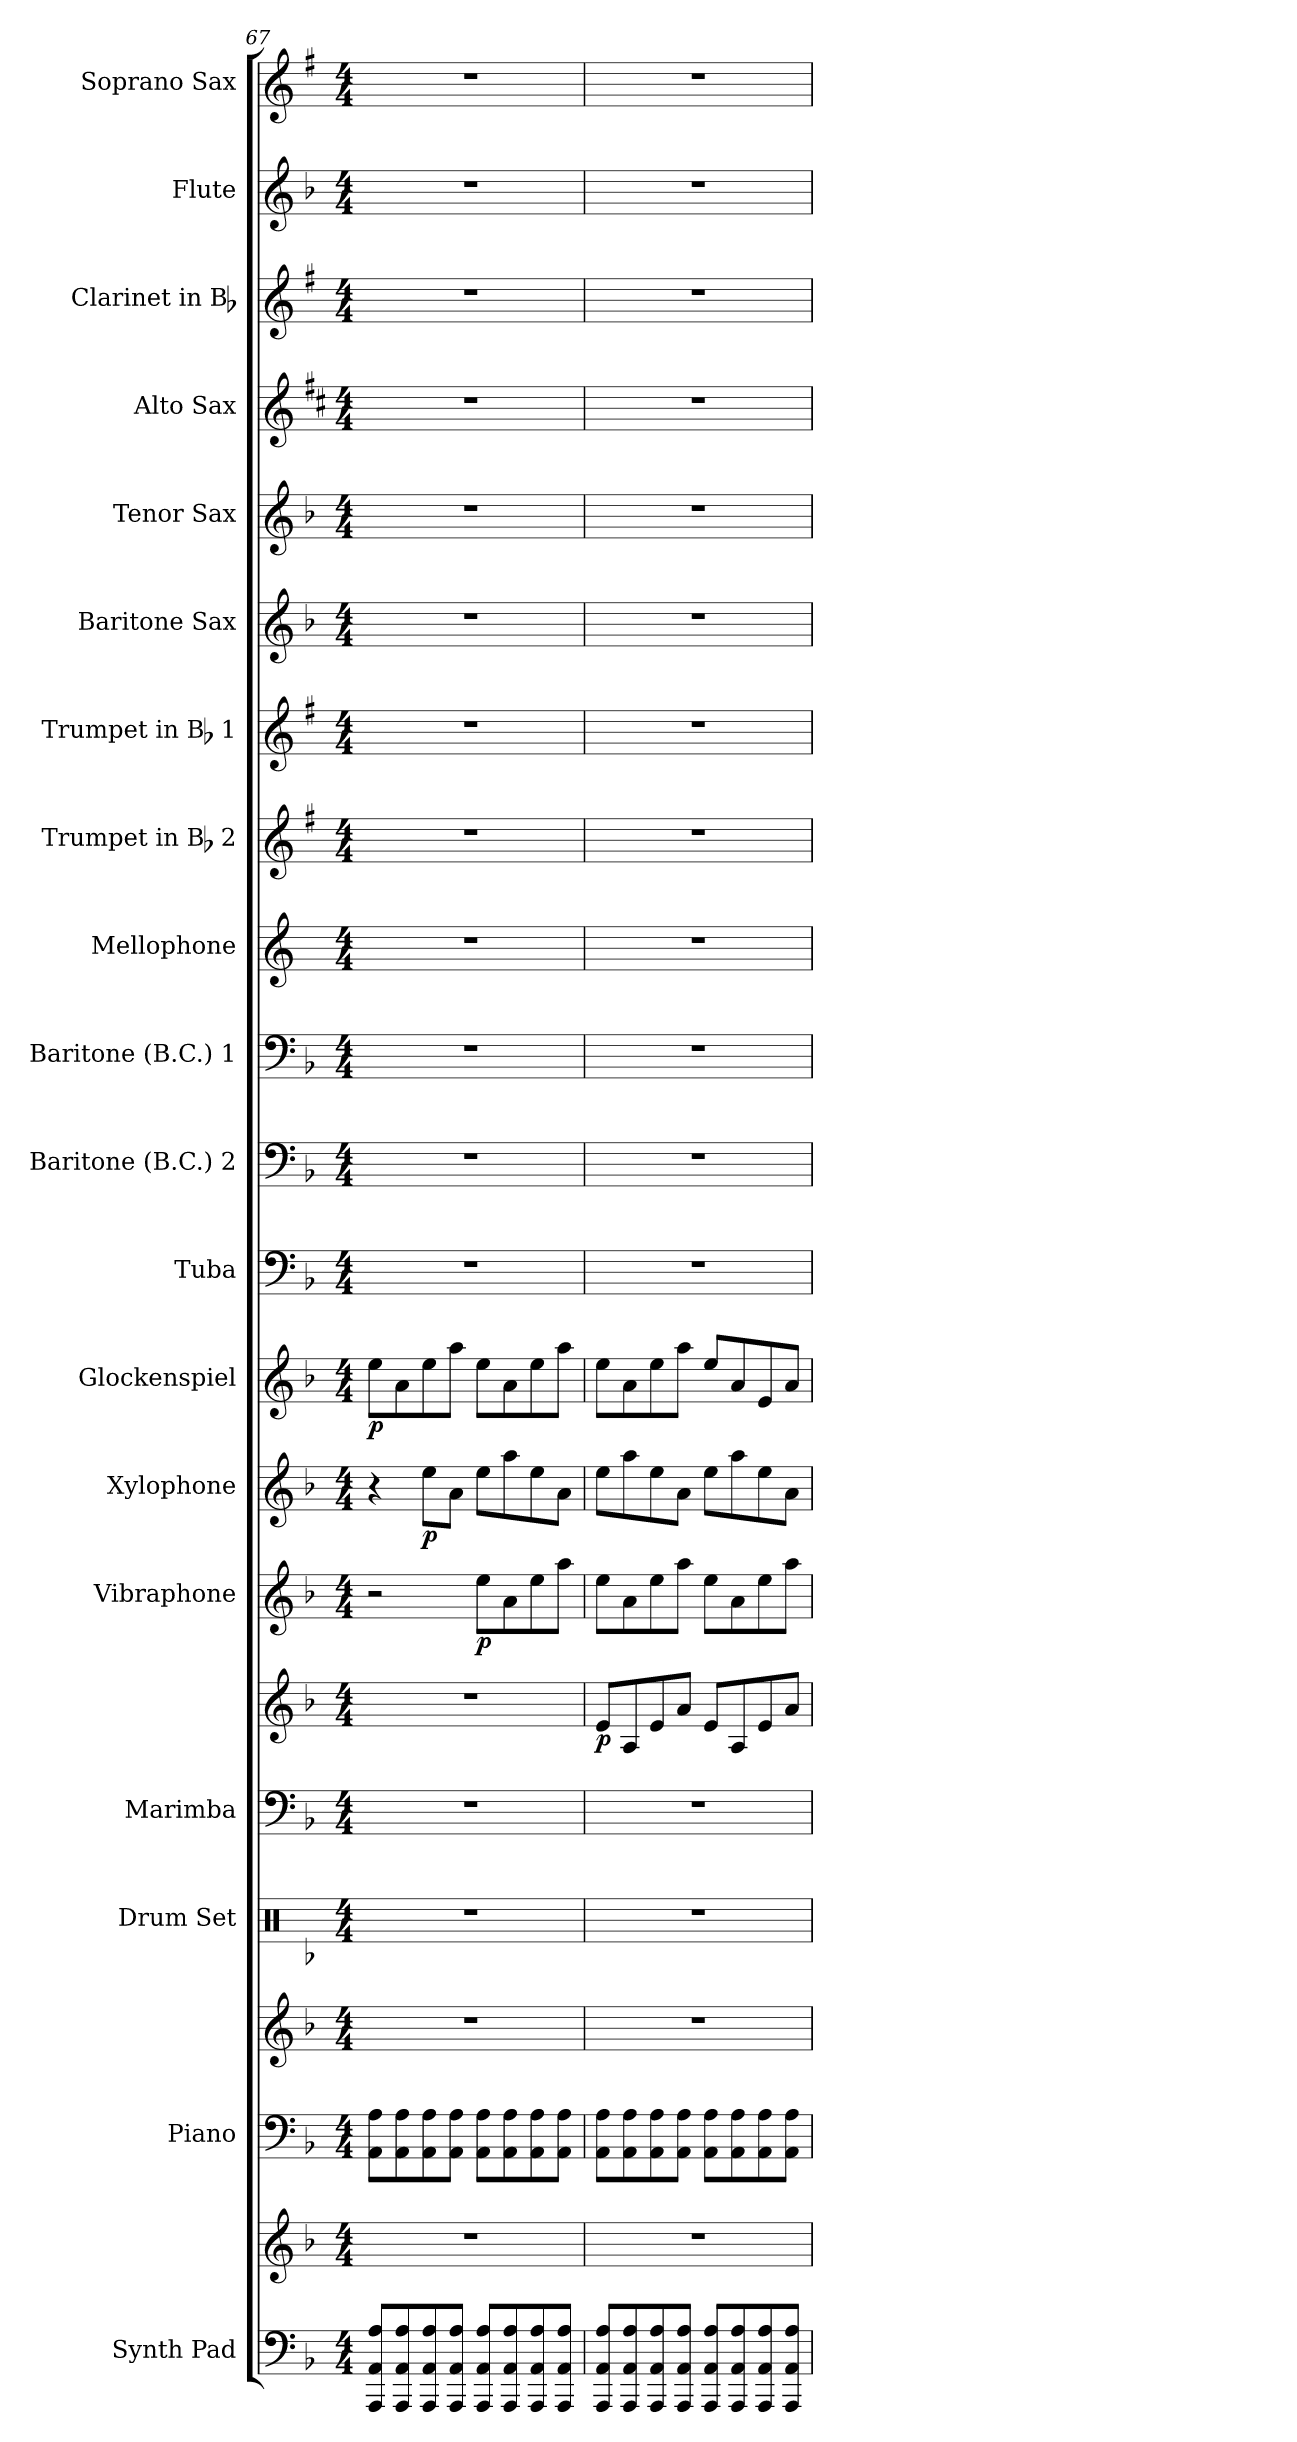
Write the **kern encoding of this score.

**kern	**kern	**kern	**kern	**kern	**kern	**kern	**dynam	**kern	**dynam	**kern	**dynam	**kern	**dynam	**kern	**kern	**kern	**kern	**kern	**kern	**kern	**kern	**kern	**kern	**kern	**kern
*part19	*part19	*part18	*part18	*part17	*part16	*part16	*part16	*part15	*part15	*part14	*part14	*part13	*part13	*part12	*part11	*part10	*part9	*part8	*part7	*part6	*part5	*part4	*part3	*part2	*part1
*staff22	*staff21	*staff20	*staff19	*staff18	*staff17	*staff16	*staff16/17	*staff15	*staff15	*staff14	*staff14	*staff13	*staff13	*staff12	*staff11	*staff10	*staff9	*staff8	*staff7	*staff6	*staff5	*staff4	*staff3	*staff2	*staff1
*I"Synth Pad	*	*I"Piano	*	*I"Drum Set	*I"Marimba	*	*	*I"Vibraphone	*	*I"Xylophone	*	*I"Glockenspiel	*	*I"Tuba	*I"Baritone (B.C.) 2	*I"Baritone (B.C.) 1	*I"Mellophone	*I"Trumpet in Bb 2	*I"Trumpet in Bb 1	*I"Baritone Sax	*I"Tenor Sax	*I"Alto Sax	*I"Clarinet in Bb	*I"Flute	*I"Soprano Sax
*I'Pad	*	*I'Pno.	*	*I'D. S.	*I'Mrb.	*	*	*I'Vib.	*	*I'Xyl.	*	*I'Glk.	*	*I'Tuba	*I'Bar. 2	*I'Bar. 1	*I'Mello.	*	*	*I'B. Sx.	*I'T. Sx.	*I'A. Sx.	*	*I'Fl.	*I'S. Sx.
*clefF4	*clefG2	*clefF4	*clefG2	*clefX	*clefF4	*clefG2	*	*clefG2	*	*clefG2	*	*clefG2	*	*clefF4	*clefF4	*clefF4	*clefG2	*clefG2	*clefG2	*clefG2	*clefG2	*clefG2	*clefG2	*clefG2	*clefG2
*	*	*	*	*	*	*	*	*	*	*ITrd-7c-12	*	*ITrd-14c-24	*	*	*	*	*ITrd4c7	*ITrd1c2	*ITrd1c2	*ITrd12c21	*ITrd8c14	*ITrd5c9	*ITrd1c2	*	*ITrd1c2
*k[b-]	*k[b-]	*k[b-]	*k[b-]	*k[b-]	*k[b-]	*k[b-]	*	*k[b-]	*	*k[b-]	*	*k[b-]	*	*k[b-]	*k[b-]	*k[b-]	*k[b-]	*k[b-]	*k[b-]	*k[b-]	*k[b-]	*k[b-]	*k[b-]	*k[b-]	*k[b-]
*F:	*F:	*F:	*F:	*F:	*F:	*F:	*	*F:	*	*F:	*	*F:	*	*F:	*F:	*F:	*F:	*F:	*F:	*F:	*F:	*F:	*F:	*F:	*F:
*M4/4	*M4/4	*M4/4	*M4/4	*M4/4	*M4/4	*M4/4	*	*M4/4	*	*M4/4	*	*M4/4	*	*M4/4	*M4/4	*M4/4	*M4/4	*M4/4	*M4/4	*M4/4	*M4/4	*M4/4	*M4/4	*M4/4	*M4/4
=67	=67	=67	=67	=67	=67	=67	=67	=67	=67	=67	=67	=67	=67	=67	=67	=67	=67	=67	=67	=67	=67	=67	=67	=67	=67
!	!	!	!	!	!	!	!	!	!	!	!	!	!LO:DY:b	!	!	!	!	!	!	!	!	!	!	!	!
8AAA/ 8AA/ 8A/L	1r	8AA\ 8A\L	1r	1r	1r	1r	.	2r	.	4r	.	8eeee\L	p	1r	1r	1r	1r	1r	1r	1r	1r	1r	1r	1r	1r
8AAA/ 8AA/ 8A/	.	8AA\ 8A\	.	.	.	.	.	.	.	.	.	8aaa\	.	.	.	.	.	.	.	.	.	.	.	.	.
!	!	!	!	!	!	!	!	!	!	!	!LO:DY:b	!	!	!	!	!	!	!	!	!	!	!	!	!	!
8AAA/ 8AA/ 8A/	.	8AA\ 8A\	.	.	.	.	.	.	.	8eee\L	p	8eeee\	.	.	.	.	.	.	.	.	.	.	.	.	.
8AAA/ 8AA/ 8A/J	.	8AA\ 8A\J	.	.	.	.	.	.	.	8aa\J	.	8aaaa\J	.	.	.	.	.	.	.	.	.	.	.	.	.
!	!	!	!	!	!	!	!	!	!LO:DY:b	!	!	!	!	!	!	!	!	!	!	!	!	!	!	!	!
8AAA/ 8AA/ 8A/L	.	8AA\ 8A\L	.	.	.	.	.	8ee\L	p	8eee\L	.	8eeee\L	.	.	.	.	.	.	.	.	.	.	.	.	.
8AAA/ 8AA/ 8A/	.	8AA\ 8A\	.	.	.	.	.	8a\	.	8aaa\	.	8aaa\	.	.	.	.	.	.	.	.	.	.	.	.	.
8AAA/ 8AA/ 8A/	.	8AA\ 8A\	.	.	.	.	.	8ee\	.	8eee\	.	8eeee\	.	.	.	.	.	.	.	.	.	.	.	.	.
8AAA/ 8AA/ 8A/J	.	8AA\ 8A\J	.	.	.	.	.	8aa\J	.	8aa\J	.	8aaaa\J	.	.	.	.	.	.	.	.	.	.	.	.	.
=68	=68	=68	=68	=68	=68	=68	=68	=68	=68	=68	=68	=68	=68	=68	=68	=68	=68	=68	=68	=68	=68	=68	=68	=68	=68
!	!	!	!	!	!	!	!LO:DY:b	!	!	!	!	!	!	!	!	!	!	!	!	!	!	!	!	!	!
8AAA/ 8AA/ 8A/L	1r	8AA\ 8A\L	1r	1r	1r	8e/L	p	8ee\L	.	8eee\L	.	8eeee\L	.	1r	1r	1r	1r	1r	1r	1r	1r	1r	1r	1r	1r
8AAA/ 8AA/ 8A/	.	8AA\ 8A\	.	.	.	8A/	.	8a\	.	8aaa\	.	8aaa\	.	.	.	.	.	.	.	.	.	.	.	.	.
8AAA/ 8AA/ 8A/	.	8AA\ 8A\	.	.	.	8e/	.	8ee\	.	8eee\	.	8eeee\	.	.	.	.	.	.	.	.	.	.	.	.	.
8AAA/ 8AA/ 8A/J	.	8AA\ 8A\J	.	.	.	8a/J	.	8aa\J	.	8aa\J	.	8aaaa\J	.	.	.	.	.	.	.	.	.	.	.	.	.
8AAA/ 8AA/ 8A/L	.	8AA\ 8A\L	.	.	.	8e/L	.	8ee\L	.	8eee\L	.	8eeee/L	.	.	.	.	.	.	.	.	.	.	.	.	.
8AAA/ 8AA/ 8A/	.	8AA\ 8A\	.	.	.	8A/	.	8a\	.	8aaa\	.	8aaa/	.	.	.	.	.	.	.	.	.	.	.	.	.
8AAA/ 8AA/ 8A/	.	8AA\ 8A\	.	.	.	8e/	.	8ee\	.	8eee\	.	8eee/	.	.	.	.	.	.	.	.	.	.	.	.	.
8AAA/ 8AA/ 8A/J	.	8AA\ 8A\J	.	.	.	8a/J	.	8aa\J	.	8aa\J	.	8aaa/J	.	.	.	.	.	.	.	.	.	.	.	.	.
=	=	=	=	=	=	=	=	=	=	=	=	=	=	=	=	=	=	=	=	=	=	=	=	=	=
*-	*-	*-	*-	*-	*-	*-	*-	*-	*-	*-	*-	*-	*-	*-	*-	*-	*-	*-	*-	*-	*-	*-	*-	*-	*-
